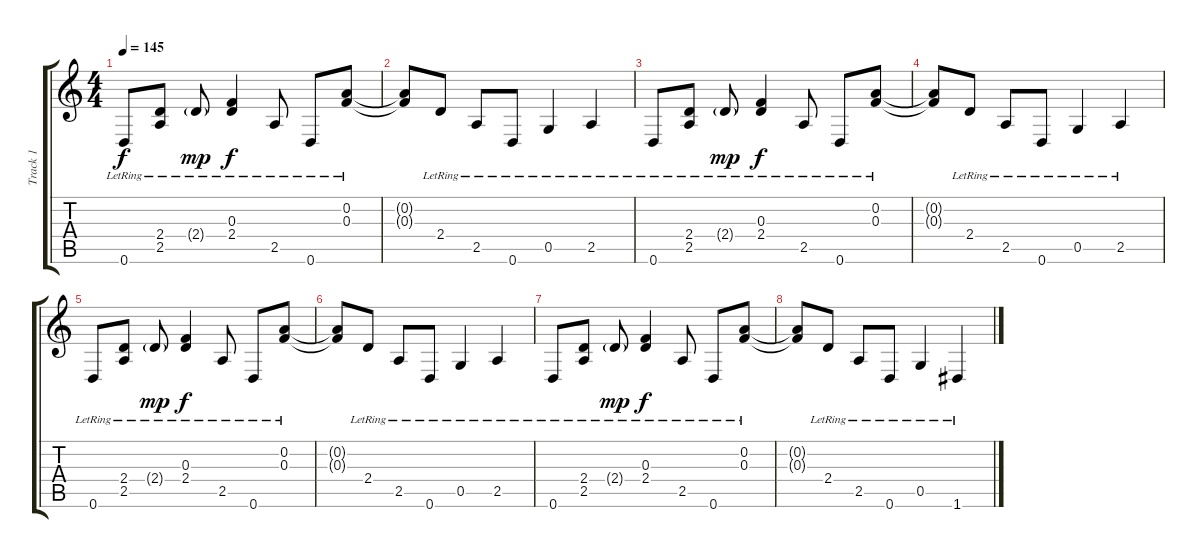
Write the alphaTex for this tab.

\track ("Track 1" "Track 1") {instrument electricguitarclean}
\staff {score tabs}
\tuning (D4 A3 F3 C3 G2 D2) {hide}
\ts (4 4)
\tempo 145
\clef g2
\ks c
0.6{lr}.8{dy f} (2.4{lr} 2.5{lr}).8 2.4{g lr}.8{dy mp} (0.3{lr} 2.4{lr}).4{dy f} 2.5{lr}.8 0.6{lr}.8 (0.2{lr} 0.3{lr}).8 |
(0.2{t} 0.3{t}).8 2.4{lr}.8 2.5{lr}.8 0.6{lr}.8 0.5{lr}.4 2.5{lr}.4 |
0.6{lr}.8 (2.4{lr} 2.5{lr}).8 2.4{g lr}.8{dy mp} (0.3{lr} 2.4{lr}).4{dy f} 2.5{lr}.8 0.6{lr}.8 (0.2{lr} 0.3{lr}).8 |
(0.2{t} 0.3{t}).8 2.4{lr}.8 2.5{lr}.8 0.6{lr}.8 0.5{lr}.4 2.5{lr}.4 |
0.6{lr}.8 (2.4{lr} 2.5{lr}).8 2.4{g lr}.8{dy mp} (0.3{lr} 2.4{lr}).4{dy f} 2.5{lr}.8 0.6{lr}.8 (0.2{lr} 0.3{lr}).8 |
(0.2{t} 0.3{t}).8 2.4{lr}.8 2.5{lr}.8 0.6{lr}.8 0.5{lr}.4 2.5{lr}.4 |
0.6{lr}.8 (2.4{lr} 2.5{lr}).8 2.4{g lr}.8{dy mp} (0.3{lr} 2.4{lr}).4{dy f} 2.5{lr}.8 0.6{lr}.8 (0.2{lr} 0.3{lr}).8 |
(0.2{t} 0.3{t}).8 2.4{lr}.8 2.5{lr}.8 0.6{lr}.8 0.5{lr}.4 1.6{lr}.4
